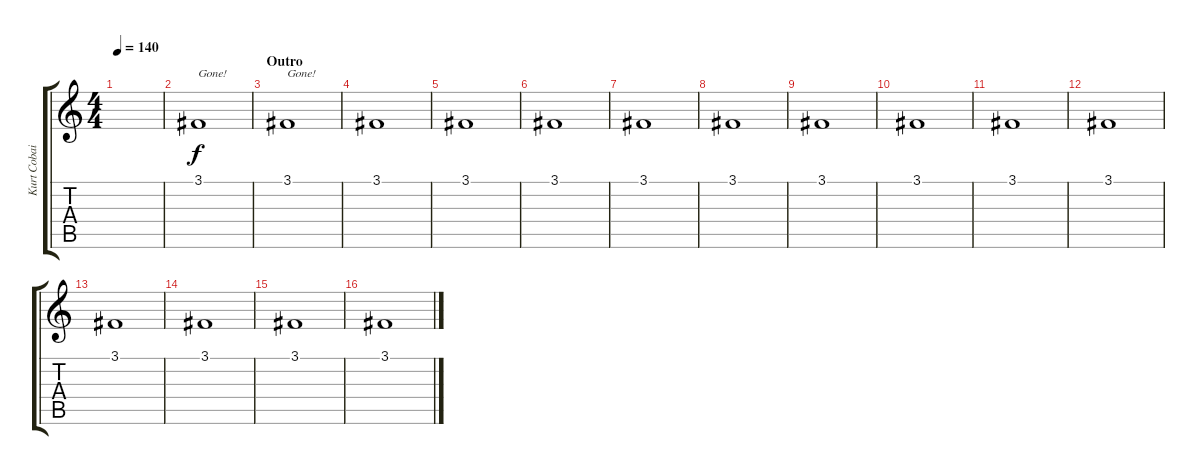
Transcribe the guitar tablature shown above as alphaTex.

\track ("Kurt Cobain - Vocals" "Kurt Cobai") {instrument voiceoohs}
\staff {score tabs}
\tuning (Eb4 Bb3 Gb3 Db3 Ab2 Eb2) {hide}
\ts (4 4)
\tempo 140
\clef g2
\ks c
|
3.1.1{txt "Gone!"} |
\section ("" "Outro")
3.1.1{txt "Gone!"} |
3.1.1 |
3.1.1 |
3.1.1 |
3.1.1 |
3.1.1 |
3.1.1 |
3.1.1 |
3.1.1 |
3.1.1 |
3.1.1 |
3.1.1 |
3.1.1 |
3.1.1
